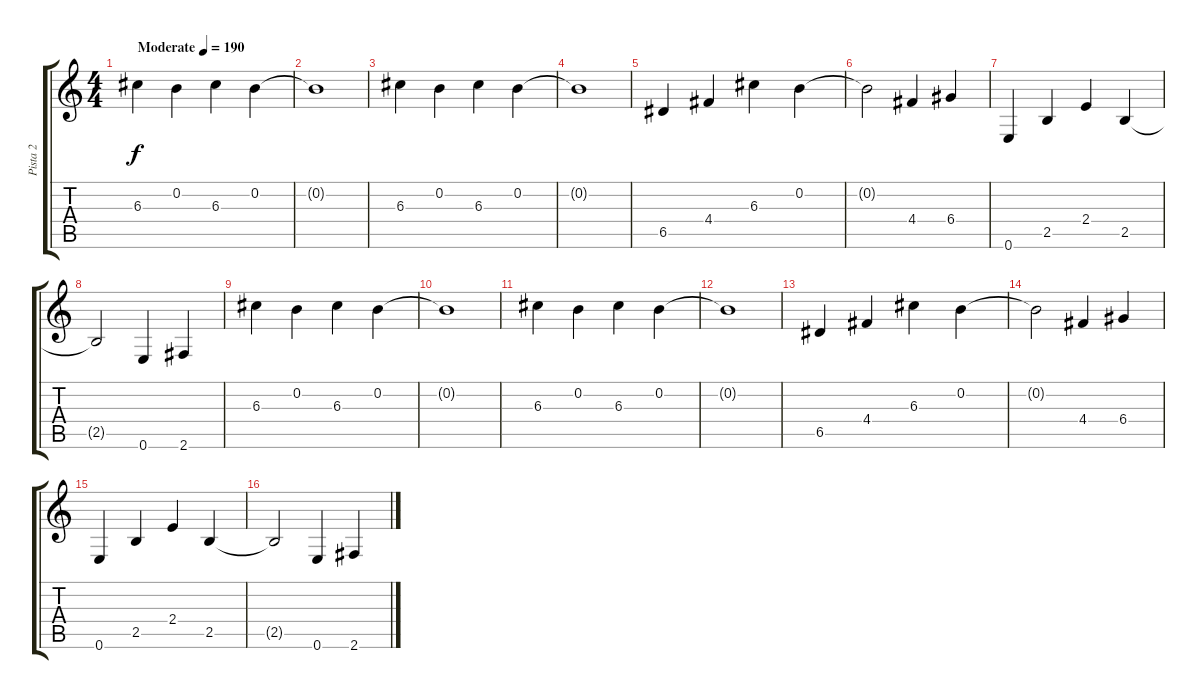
\track ("Pista 2" "Pista 2") {instrument acousticguitarsteel}
\staff {score tabs}
\tuning (E4 B3 G3 D3 A2 E2) {hide}
\ts (4 4)
\tempo (190 "Moderate")
\clef g2
\ks c
6.3.4{dy f instrument acousticguitarsteel} 0.2.4 6.3.4 0.2.4 |
0.2{t}.1 |
6.3.4 0.2.4 6.3.4 0.2.4 |
0.2{t}.1 |
6.5.4 4.4.4 6.3.4 0.2.4 |
0.2{t}.2 4.4.4 6.4.4 |
0.6.4 2.5.4 2.4.4 2.5.4 |
2.5{t}.2 0.6.4 2.6.4 |
6.3.4 0.2.4 6.3.4 0.2.4 |
0.2{t}.1 |
6.3.4 0.2.4 6.3.4 0.2.4 |
0.2{t}.1 |
6.5.4 4.4.4 6.3.4 0.2.4 |
0.2{t}.2 4.4.4 6.4.4 |
0.6.4 2.5.4 2.4.4 2.5.4 |
2.5{t}.2 0.6.4 2.6.4
